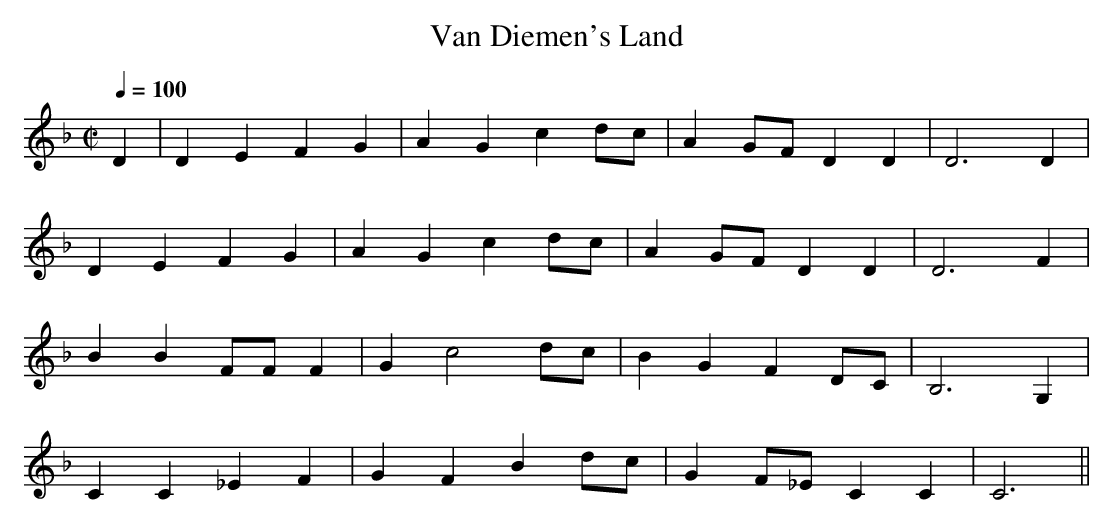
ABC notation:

X:1
T:Van Diemen's Land
M:C|
L:1/8
Q:1/4=100
K:CMix
D2|\
D2E2 F2G2|A2G2 c2dc|A2GF D2D2|D6 D2|
D2E2 F2G2|A2G2 c2dc|A2GF D2D2|D6 F2|
B2B2 FFF2|G2 c4  dc|B2G2 F2DC|B,6 G,2|
C2C2_E2F2|G2F2 B2dc|G2F_E C2C2|C6 ||
